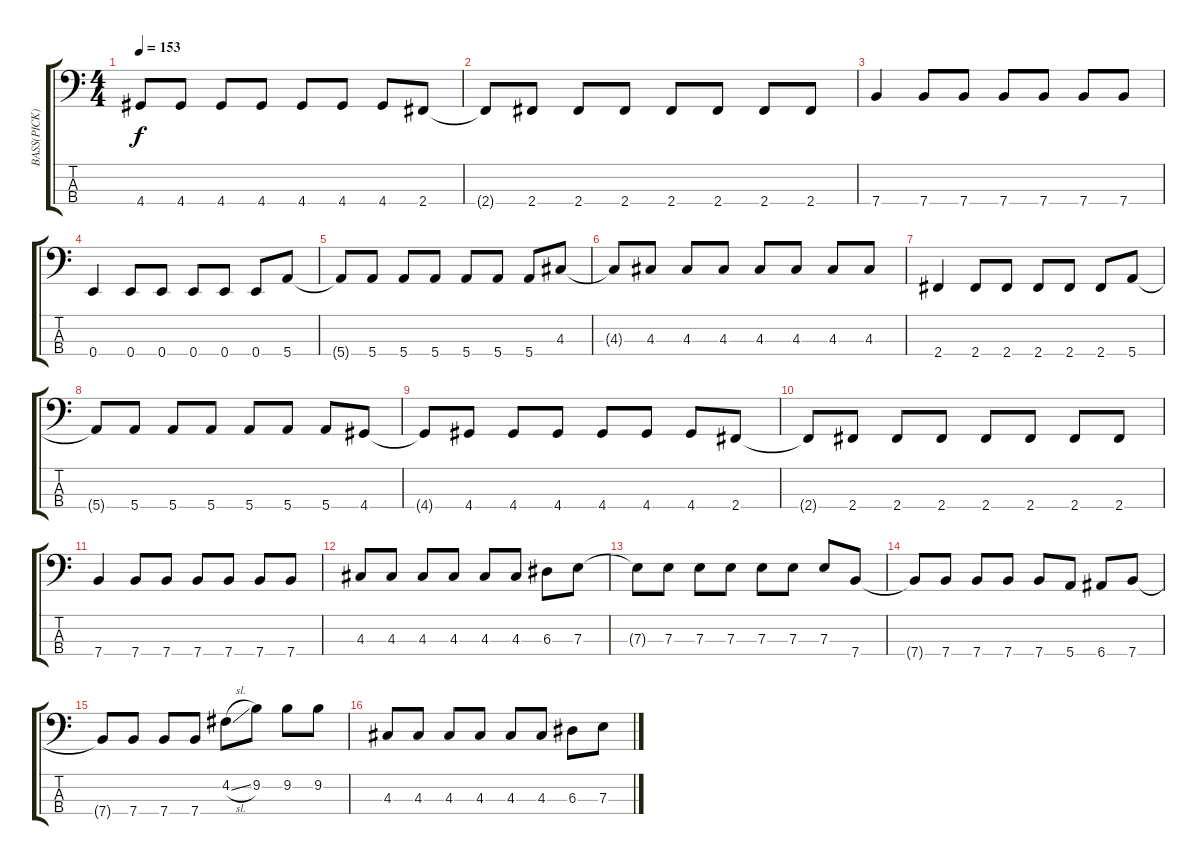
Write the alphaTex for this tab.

\track ("BASS(PICK)" "BASS(PICK)") {instrument electricbasspick}
\staff {score tabs}
\tuning (G2 D2 A1 E1) {hide}
\ts (4 4)
\tempo 153
\clef f4
\ks c
4.4{t}.8{dy f} 4.4.8 4.4.8 4.4.8 4.4.8 4.4.8 4.4.8 2.4.8 |
2.4{t}.8 2.4.8 2.4.8 2.4.8 2.4.8 2.4.8 2.4.8 2.4.8 |
7.4.4 7.4.8 7.4.8 7.4.8 7.4.8 7.4.8 7.4.8 |
0.4.4 0.4.8 0.4.8 0.4.8 0.4.8 0.4.8 5.4.8 |
5.4{t}.8 5.4.8 5.4.8 5.4.8 5.4.8 5.4.8 5.4.8 4.3.8 |
4.3{t}.8 4.3.8 4.3.8 4.3.8 4.3.8 4.3.8 4.3.8 4.3.8 |
2.4.4 2.4.8 2.4.8 2.4.8 2.4.8 2.4.8 5.4.8 |
5.4{t}.8 5.4.8 5.4.8 5.4.8 5.4.8 5.4.8 5.4.8 4.4.8 |
4.4{t}.8 4.4.8 4.4.8 4.4.8 4.4.8 4.4.8 4.4.8 2.4.8 |
2.4{t}.8 2.4.8 2.4.8 2.4.8 2.4.8 2.4.8 2.4.8 2.4.8 |
7.4.4 7.4.8 7.4.8 7.4.8 7.4.8 7.4.8 7.4.8 |
4.3.8 4.3.8 4.3.8 4.3.8 4.3.8 4.3.8 6.3.8 7.3.8 |
7.3{t}.8 7.3.8 7.3.8 7.3.8 7.3.8 7.3.8 7.3.8 7.4.8 |
7.4{t}.8 7.4.8 7.4.8 7.4.8 7.4.8 5.4.8 6.4.8 7.4.8 |
7.4{t}.8 7.4.8 7.4.8 7.4.8 4.2{sl}.8 9.2.8 9.2.8 9.2.8 |
4.3.8 4.3.8 4.3.8 4.3.8 4.3.8 4.3.8 6.3.8 7.3.8
